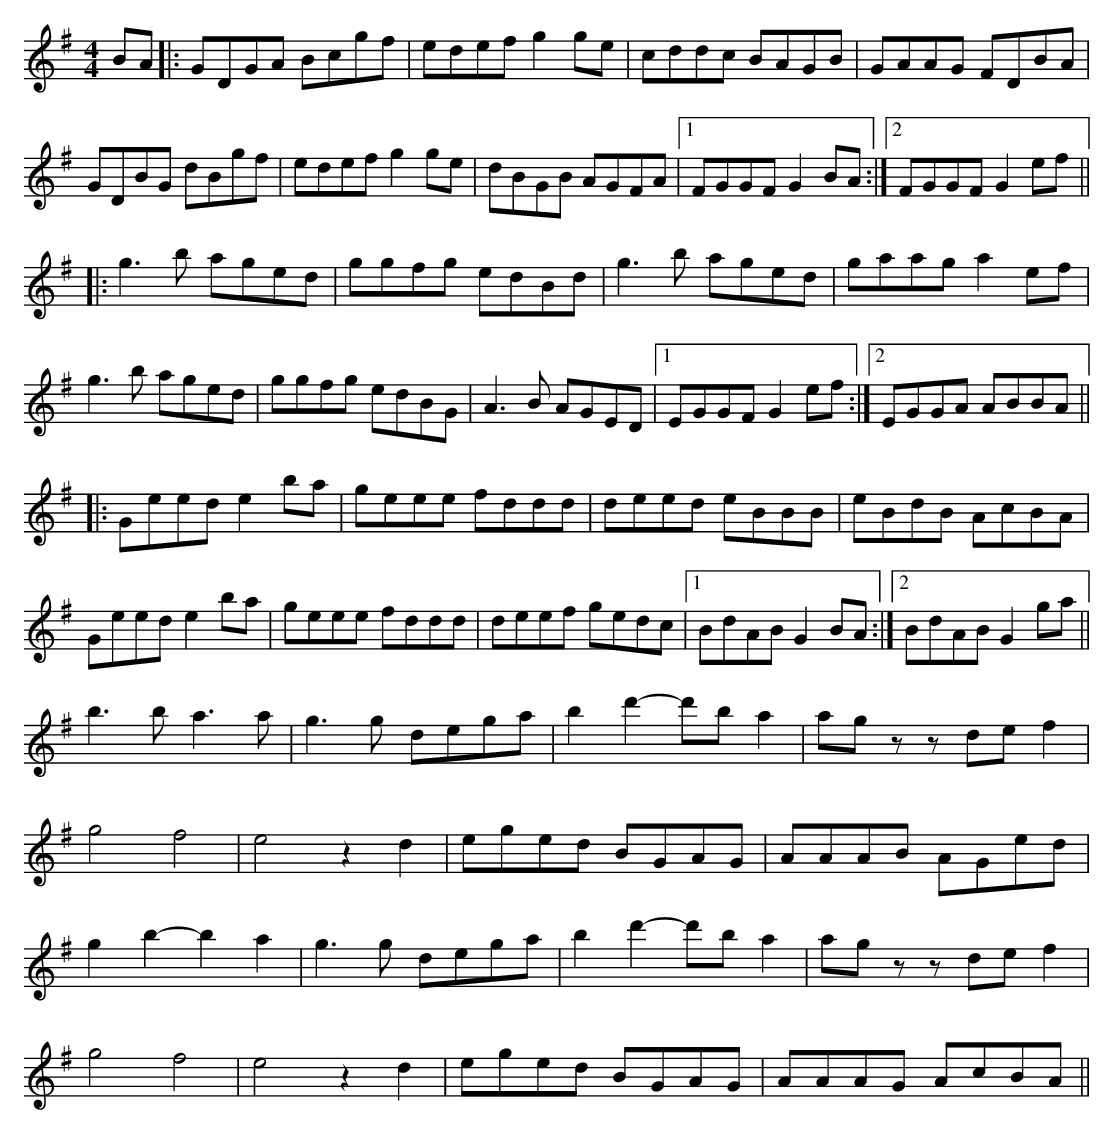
X:1
M:4/4
K:G
BA|:GDGA Bcgf|edef g2 ge|cddc BAGB|GAAG FDBA|
GDBG dBgf|edef g2 ge|dBGB AGFA|1 FGGF G2 BA:|2 FGGF G2 ef||
|:g3 b aged|ggfg edBd|g3 b aged|gaag a2 ef|
g3 b aged|ggfg edBG|A3 B AGED|1 EGGF G2 ef:|2 EGGA ABBA||
|:Geed e2 ba|geee fddd|deed eBBB|eBdB AcBA|
Geed e2 ba|geee fddd|deef gedc|1 BdAB G2 BA:|2 BdAB G2 ga||
b3 b a3 a|g3 g dega|b2 d'2- d'b a2|ag z z de f2|
g4 f4|e4 z2 d2|eged BGAG|AAAB AGed|
g2 b2- b2 a2|g3 g dega|b2 d'2- d'b a2|ag z z de f2|
g4 f4|e4 z2 d2|eged BGAG|AAAG AcBA||
